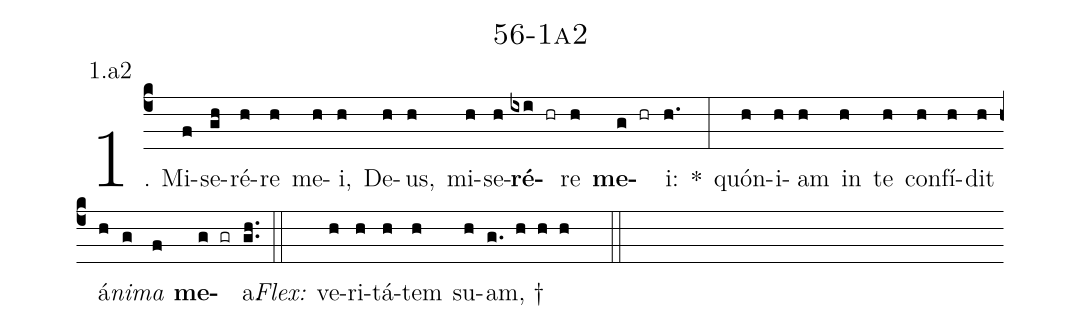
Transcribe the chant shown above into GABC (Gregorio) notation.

name: 56-1a2;
annotation: 1.a2;
%%
(c4)1. Mi(f)se(gh)ré(h)re(h) me(h)i,(h) De(h)us,(h) mi(h)se(h)<b>ré</b>(ixi hr)re(h) <b>me</b>(g hr)i:(h.) *(:) quón(h)i(h)am(h) in(h) te(h) con(h)fí(h)dit(h) á(h)<i>ni</i>(g)<i>ma</i>(f) <b>me</b>(g gr)a.(gh..) (::)
<i>Flex:</i>()  ve(h)ri(h)tá(h)tem(h) su(h)am, †(g. h h h  ::)
